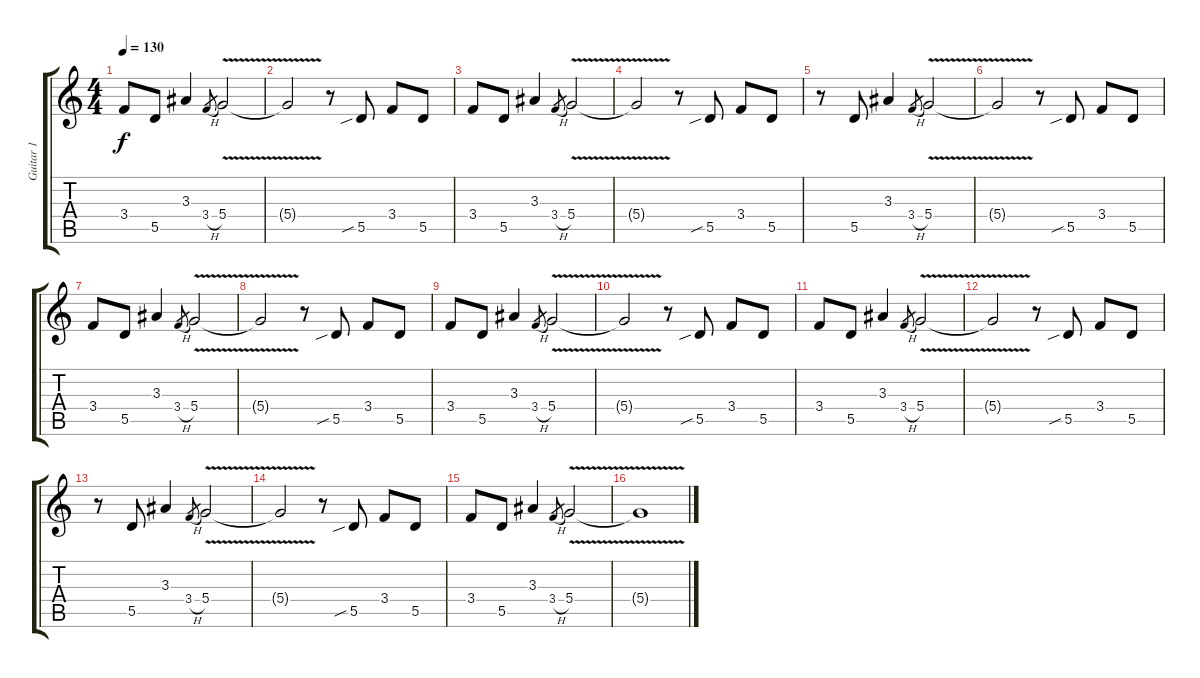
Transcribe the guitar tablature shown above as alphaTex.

\track ("Guitar 1" "Guitar 1") {instrument distortionguitar}
\staff {score tabs}
\tuning (E4 B3 G3 D3 A2 E2) {hide}
\ts (4 4)
\tempo 130
\clef g2
\ks c
3.4.8{dy f} 5.5.8 3.3.4 3.4{h}.8{gr} 5.4{v}.2 |
5.4{t}.2 r.8 5.5{sib}.8 3.4.8 5.5.8 |
3.4.8 5.5.8 3.3.4 3.4{h}.8{gr} 5.4{v}.2 |
5.4{t}.2 r.8 5.5{sib}.8 3.4.8 5.5.8 |
r.8 5.5.8 3.3.4 3.4{h}.8{gr} 5.4{v}.2 |
5.4{t}.2 r.8 5.5{sib}.8 3.4.8 5.5.8 |
3.4.8 5.5.8 3.3.4 3.4{h}.8{gr} 5.4{v}.2 |
5.4{t}.2 r.8 5.5{sib}.8 3.4.8 5.5.8 |
3.4.8 5.5.8 3.3.4 3.4{h}.8{gr} 5.4{v}.2 |
5.4{t}.2 r.8 5.5{sib}.8 3.4.8 5.5.8 |
3.4.8 5.5.8 3.3.4 3.4{h}.8{gr} 5.4{v}.2 |
5.4{t}.2 r.8 5.5{sib}.8 3.4.8 5.5.8 |
r.8 5.5.8 3.3.4 3.4{h}.8{gr} 5.4{v}.2 |
5.4{t}.2 r.8 5.5{sib}.8 3.4.8 5.5.8 |
3.4.8 5.5.8 3.3.4 3.4{h}.8{gr} 5.4{v}.2 |
5.4{t}.1
